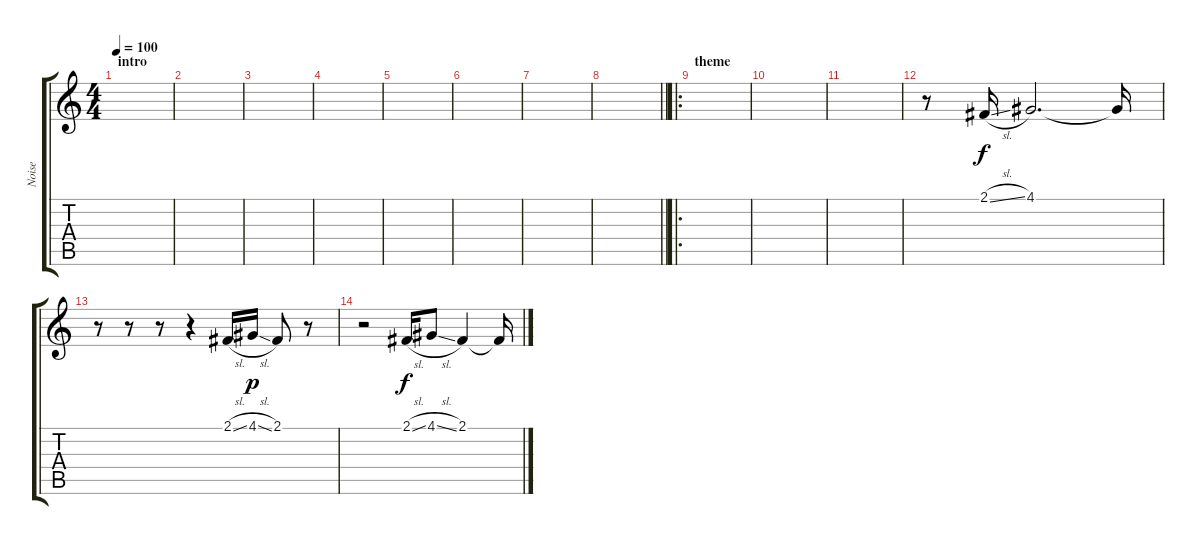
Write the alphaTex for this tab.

\track ("Noise" "Noise") {instrument guitarfretnoise}
\staff {score tabs}
\tuning (E4 B3 G3 D3 A2 E2) {hide}
\ts (4 4)
\section ("" "intro")
\tempo 100
\clef g2
\ks c
|
|
|
|
|
|
|
\barLineRight lightlight
|
\ro
\section ("" "theme")
|
|
|
r.8 2.1{sl}.16 4.1.2{d} 4.1{t}.16 |
r.8 r.8 r.8 r.4 2.1{sl}.16 4.1{sl}.16{dy p} 2.1.8 r.8 |
r.2 2.1{sl}.16{dy f} 4.1{sl}.8 2.1.4 2.1{t}.16
